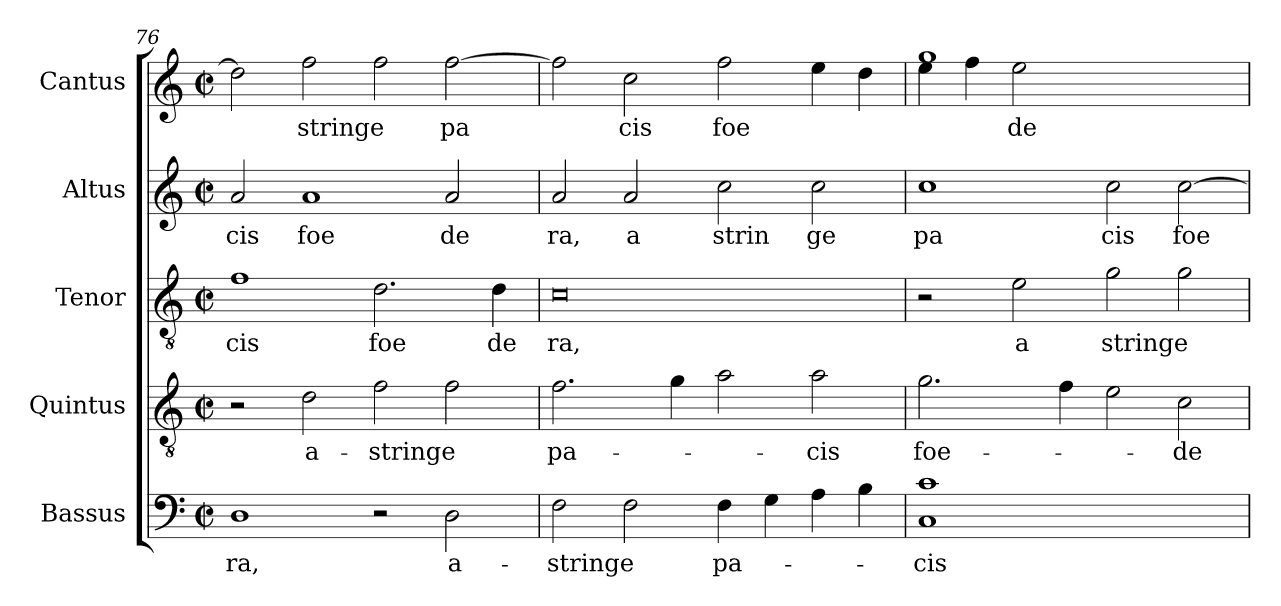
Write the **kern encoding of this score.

**kern	**text	**kern	**text	**kern	**text	**kern	**text	**kern	**text
*part5	*part5	*part4	*part4	*part3	*part3	*part2	*part2	*part1	*part1
*staff5	*staff5	*staff4	*staff4	*staff3	*staff3	*staff2	*staff2	*staff1	*staff1
*I"Bassus	*	*I"Quintus	*	*I"Tenor	*	*I"Altus	*	*I"Cantus	*
*clefF4	*	*clefGv2	*	*clefGv2	*	*clefG2	*	*clefG2	*
*M2/2	*	*M2/2	*	*M2/2	*	*M2/2	*	*M2/2	*
*met(c|)	*	*met(c|)	*	*met(c|)	*	*met(c|)	*	*met(c|)	*
=76	=76	=76	=76	=76	=76	=76	=76	=76	=76
!	!LO:LY:b:cj	!	!	!	!LO:LY:b:cj	!	!LO:LY:b:cj	!	!
1D	-ra,	2r	.	1f	cis	2a/	cis	2dd\]	.
!	!	!	!LO:LY:b:cj	!	!	!	!LO:LY:b:cj	!	!LO:LY:b:cj
.	.	2d\	a-	.	.	1a	foe	2ff\	stringe
!	!	!	!LO:LY:b:cj	!	!LO:LY:b:cj	!	!	!	!
2r	.	2f\	-stringe	2.d\	foe	.	.	2ff\	.
!	!LO:LY:b:cj	!	!	!	!	!	!LO:LY:b:cj	!	!LO:LY:b:cj
2D\	a-	2f\	.	.	.	2a/	de	[>2ff\	pa
!	!	!	!	!	!LO:LY:b:cj	!	!	!	!
.	.	.	.	4d\	de	.	.	.	.
=77	=77	=77	=77	=77	=77	=77	=77	=77	=77
!	!LO:LY:b:cj	!	!LO:LY:b:cj	!	!LO:LY:b:cj	!	!LO:LY:b:cj	!	!
2F\	-stringe	2.f\	pa-	0c	ra,	2a/	ra,	2ff\]	.
!	!	!	!	!	!	!	!LO:LY:b:cj	!	!LO:LY:b:cj
2F\	.	.	.	.	.	2a/	a	2cc\	cis
.	.	4g\	.	.	.	.	.	.	.
!	!LO:LY:b	!	!	!	!	!	!LO:LY:b:cj	!	!LO:LY:b
4F\	pa-	2a\	.	.	.	2cc\	strin	2ff\	foe
4G\	.	.	.	.	.	.	.	.	.
!	!	!	!LO:LY:b:cj	!	!	!	!LO:LY:b:cj	!	!
4A\	.	2a\	-cis	.	.	2cc\	ge	4ee\	.
4B\	.	.	.	.	.	.	.	4dd\	.
=78	=78	=78	=78	=78	=78	=78	=78	=78	=78
!	!LO:LY:b:cj	!	!LO:LY:b	!	!	!	!LO:LY:b:cj	!	!
*	*	*	*	*	*	*	*	*^	*
1c 1C	-cis	2.g\	foe-	2r	.	1cc	pa	1gg	4ee\	.
.	.	.	.	.	.	.	.	.	4ff\	.
!	!	!	!	!	!LO:LY:b:cj	!	!	!	!	!LO:LY:b:cj
.	.	.	.	2e\	a	.	.	.	2ee\	de
.	.	4f\	.	.	.	.	.	.	.	.
!	!	!	!	!	!LO:LY:b:cj	!	!LO:LY:b:cj	!	!	!
1ryy	.	2e\	.	2g\	stringe	2cc\	cis	1ryy	1ryy	.
!	!	!	!LO:LY:b:cj	!	!	!	!LO:LY:b	!	!	!
.	.	2c\	-de-	2g\	.	[>2cc\	foe	.	.	.
*	*	*	*	*	*	*	*	*v	*v	*
=	=	=	=	=	=	=	=	=	=
*-	*-	*-	*-	*-	*-	*-	*-	*-	*-
